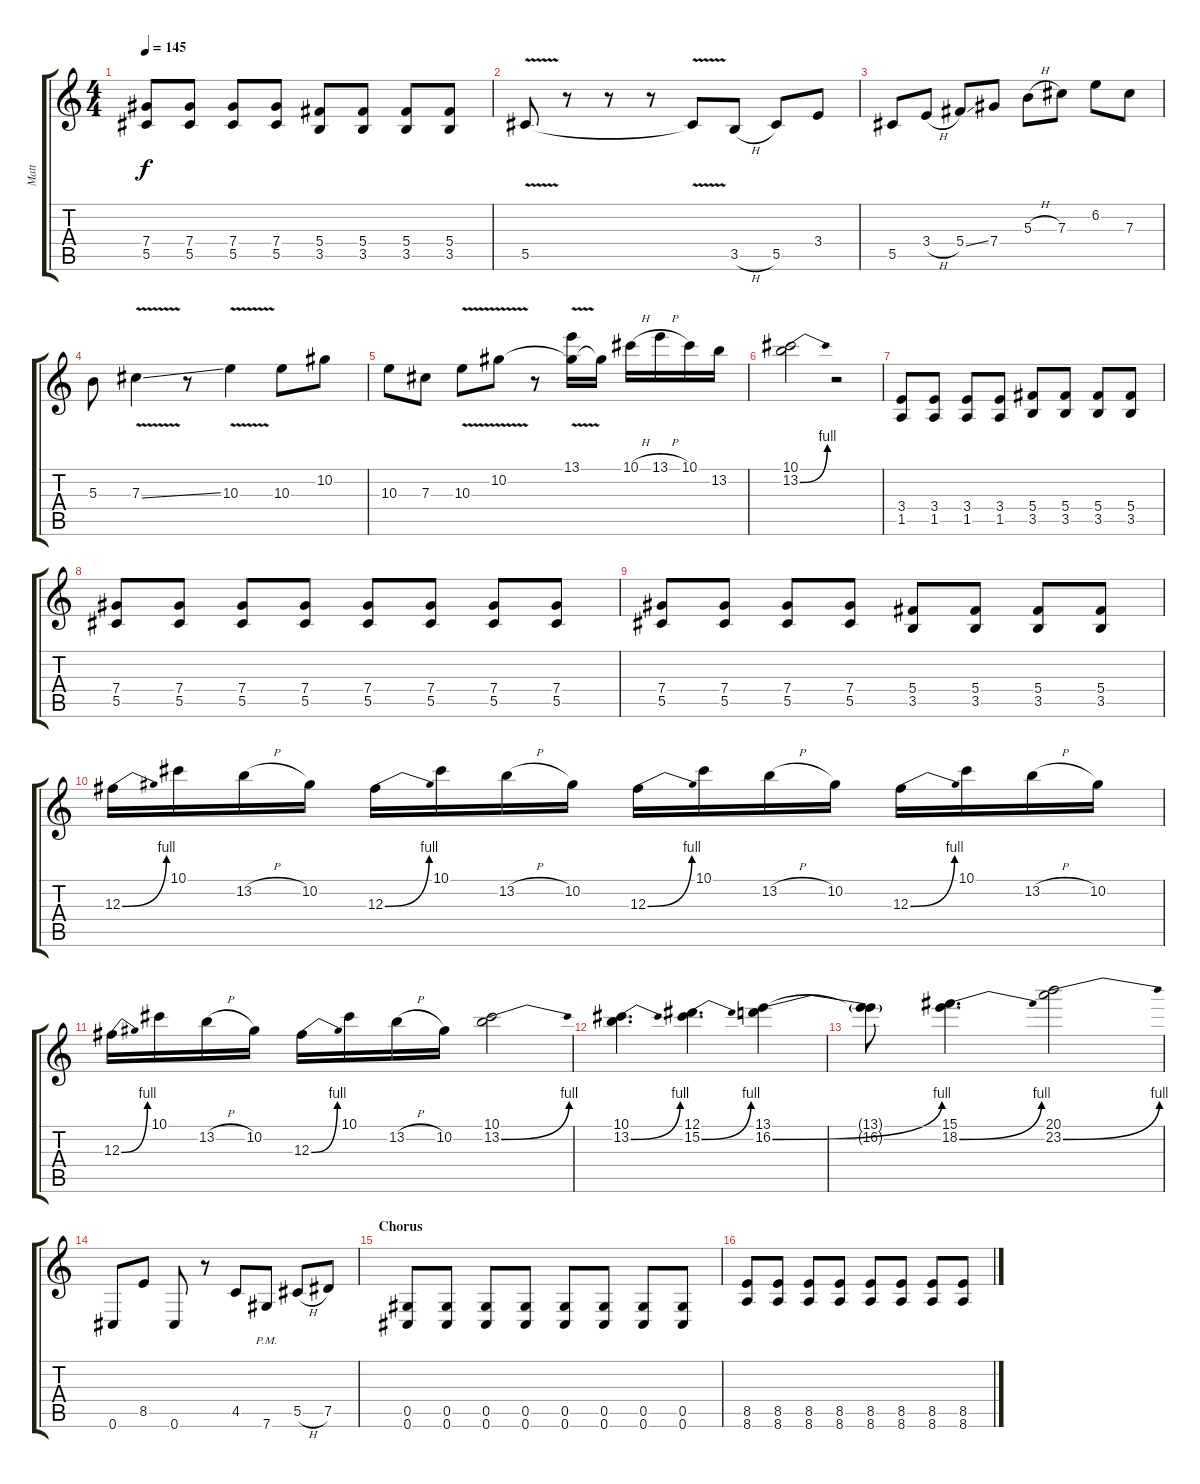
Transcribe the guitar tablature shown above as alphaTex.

\track ("Matt" "Matt") {instrument distortionguitar}
\staff {score tabs}
\tuning (Eb4 Bb3 Gb3 Db3 Ab2 Db2) {hide}
\ts (4 4)
\tempo 145
\clef g2
\ks c
(7.4 5.5).8{dy f} (7.4 5.5).8 (7.4 5.5).8 (7.4 5.5).8 (5.4 3.5).8 (5.4 3.5).8 (5.4 3.5).8 (5.4 3.5).8 |
5.5{v}.8 r.8 r.8 r.8 5.5{t}.8 3.5{h}.8 5.5.8 3.4.8 |
5.5.8 3.4{h}.8 5.4{ss}.8 7.4.8 5.3{h}.8 7.3.8 6.2.8 7.3.8 |
5.3.8 7.3{v ss}.4 r.8 10.3{v}.4 10.3.8 10.2.8 |
10.3.8 7.3.8 10.3{v}.8 10.2{v}.8 r.8 (13.1 10.2{t}).16 10.2{t}.16 10.1{h}.16 13.1{h}.16 10.1.16 13.2.16 |
(10.1 13.2{be (bend 0 0 60 4)}).2 r.2 |
(3.4 1.5).8 (3.4 1.5).8 (3.4 1.5).8 (3.4 1.5).8 (5.4 3.5).8 (5.4 3.5).8 (5.4 3.5).8 (5.4 3.5).8 |
(7.4 5.5).8 (7.4 5.5).8 (7.4 5.5).8 (7.4 5.5).8 (7.4 5.5).8 (7.4 5.5).8 (7.4 5.5).8 (7.4 5.5).8 |
(7.4 5.5).8 (7.4 5.5).8 (7.4 5.5).8 (7.4 5.5).8 (5.4 3.5).8 (5.4 3.5).8 (5.4 3.5).8 (5.4 3.5).8 |
12.3{be (bend 0 0 60 4)}.16 10.1.16 13.2{h}.16 10.2.16 12.3{be (bend 0 0 60 4)}.16 10.1.16 13.2{h}.16 10.2.16 12.3{be (bend 0 0 60 4)}.16 10.1.16 13.2{h}.16 10.2.16 12.3{be (bend 0 0 60 4)}.16 10.1.16 13.2{h}.16 10.2.16 |
12.3{be (bend 0 0 60 4)}.16 10.1.16 13.2{h}.16 10.2.16 12.3{be (bend 0 0 60 4)}.16 10.1.16 13.2{h}.16 10.2.16 (10.1 13.2{be (bend 0 0 60 4)}).2 |
(10.1 13.2{be (bend 0 0 60 4)}).4{d} (12.1 15.2{be (bend 0 0 60 4)}).4{d} (13.1 16.2{be (bend 0 0 60 4)}).4 |
(13.1{t} 16.2{t}).8 (15.1 18.2{be (bend 0 0 60 4)}).4{d} (20.1 23.2{be (bend 0 0 60 4)}).2 |
0.6.8 8.5.8 0.6.8 r.8 4.5.8 7.6{pm}.8 5.5{h}.8 7.5.8 |
\section ("" "Chorus")
(0.5 0.6).8 (0.5 0.6).8 (0.5 0.6).8 (0.5 0.6).8 (0.5 0.6).8 (0.5 0.6).8 (0.5 0.6).8 (0.5 0.6).8 |
(8.5 8.6).8 (8.5 8.6).8 (8.5 8.6).8 (8.5 8.6).8 (8.5 8.6).8 (8.5 8.6).8 (8.5 8.6).8 (8.5 8.6).8
